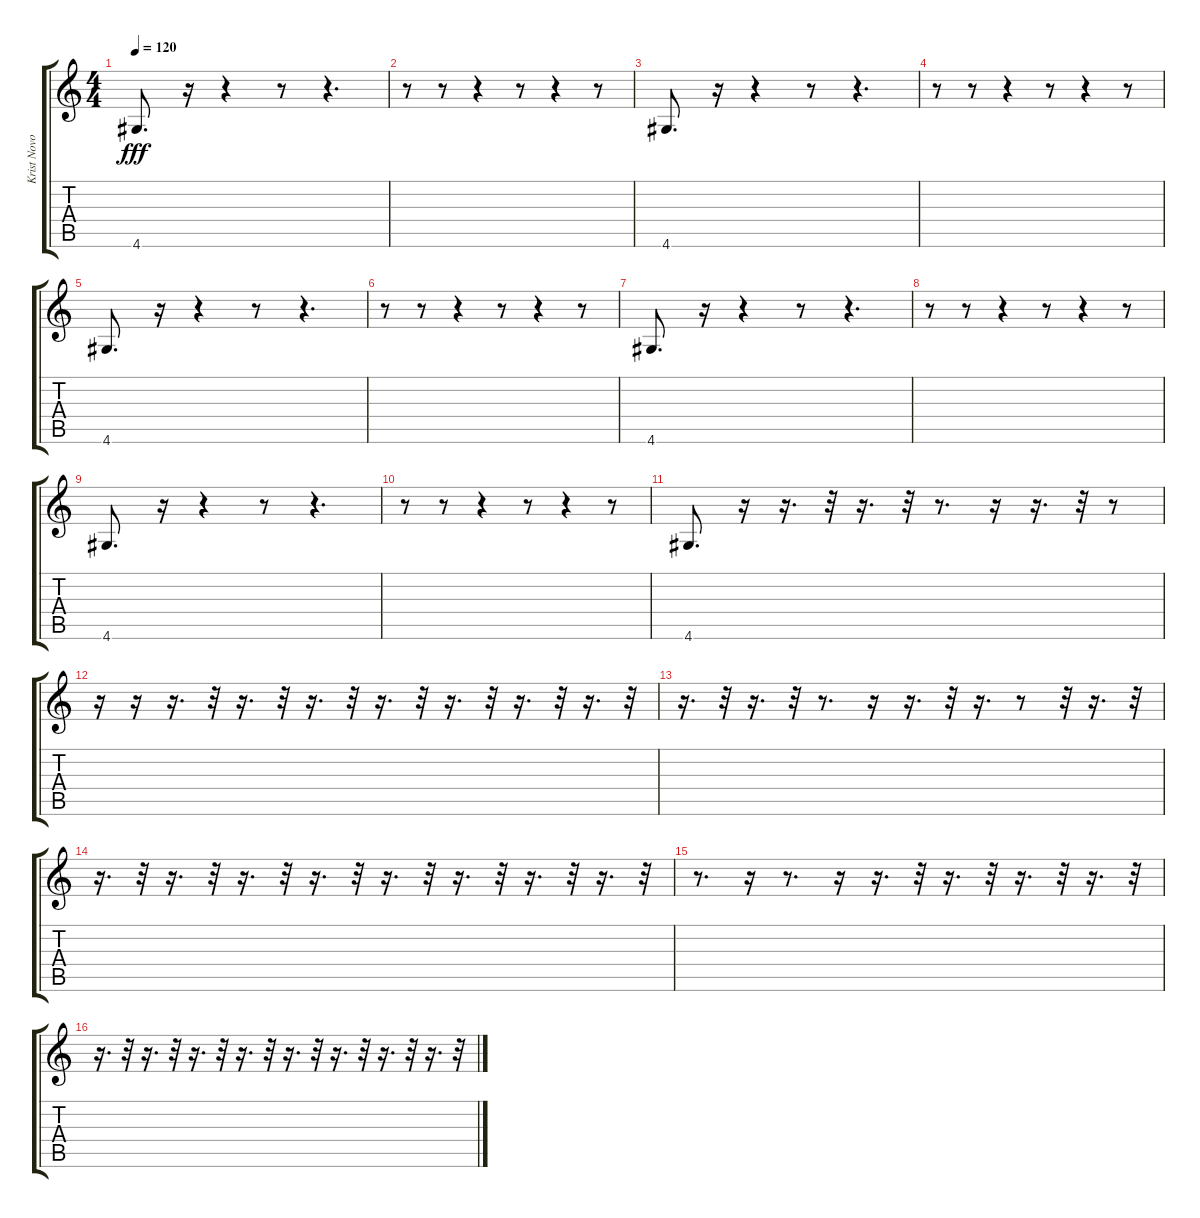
\track ("Krist Novoselic" "Krist Novo") {instrument acousticbass}
\staff {score tabs}
\tuning (E4 B3 G3 D3 A2 E2) {hide}
\ts (4 4)
\tempo 120
\clef g2
\ks c
4.6.8{d dy fff} r.16 r.4 r.8 r.4{d} |
r.8 r.8 r.4 r.8 r.4 r.8 |
4.6.8{d} r.16 r.4 r.8 r.4{d} |
r.8 r.8 r.4 r.8 r.4 r.8 |
4.6.8{d} r.16 r.4 r.8 r.4{d} |
r.8 r.8 r.4 r.8 r.4 r.8 |
4.6.8{d} r.16 r.4 r.8 r.4{d} |
r.8 r.8 r.4 r.8 r.4 r.8 |
4.6.8{d} r.16 r.4 r.8 r.4{d} |
r.8 r.8 r.4 r.8 r.4 r.8 |
4.6.8{d} r.16 r.16{d} r.32 r.16{d} r.32 r.8{d} r.16 r.16{d} r.32 r.8 |
r.16 r.16 r.16{d} r.32 r.16{d} r.32 r.16{d} r.32 r.16{d} r.32 r.16{d} r.32 r.16{d} r.32 r.16{d} r.32 |
r.16{d} r.32 r.16{d} r.32 r.8{d} r.16 r.16{d} r.32 r.16{d} r.8 r.32 r.16{d} r.32 |
r.16{d} r.32 r.16{d} r.32 r.16{d} r.32 r.16{d} r.32 r.16{d} r.32 r.16{d} r.32 r.16{d} r.32 r.16{d} r.32 |
r.8{d} r.16 r.8{d} r.16 r.16{d} r.32 r.16{d} r.32 r.16{d} r.32 r.16{d} r.32 |
r.16{d} r.32 r.16{d} r.32 r.16{d} r.32 r.16{d} r.32 r.16{d} r.32 r.16{d} r.32 r.16{d} r.32 r.16{d} r.32
